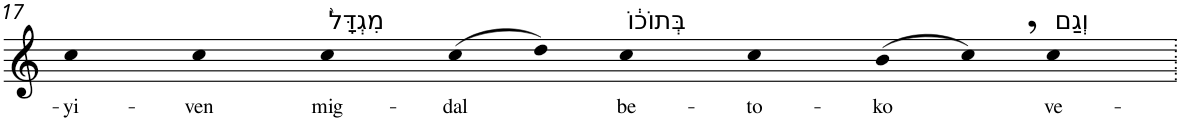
**kern	**text
*part1	*part1
*staff1	*staff1
*I"Piano	*
*I'Pno	*
!!LO:PB:g=z
*clefG2	*
*k[]	*
=17	=17
!	!LO:LY:b
4cc	-yi-
!	!LO:LY:b
4cc	-ven
!LO:TX:a:t=מִגְדָּל֙	!
!	!LO:LY:b
4cc	mig-
!	!LO:LY:b
(8cc	-dal
8dd)	.
!LO:TX:a:t=בְּתוֹכ֔וֹ	!
!	!LO:LY:b
4cc	be-
!	!LO:LY:b
4cc	-to-
!	!LO:LY:b
(8b	-ko
8cc,)	.
!LO:TX:a:t=וְגַם	!
!	!LO:LY:b
4cc	ve-
=.	=.
*-	*-
